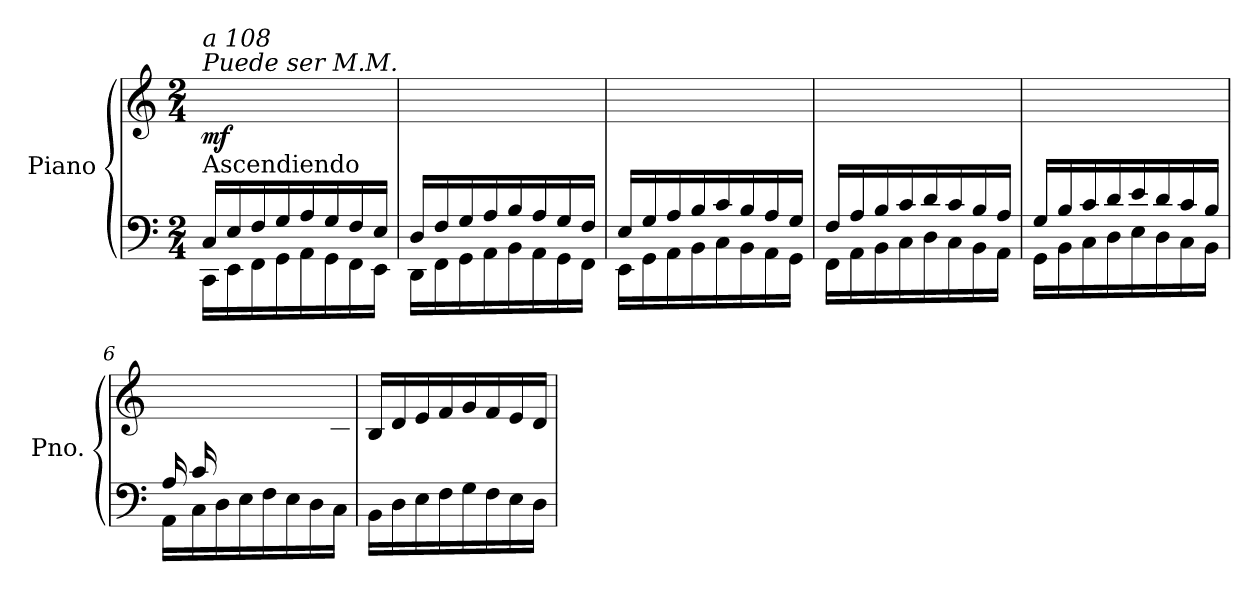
**kern	**kern	**dynam
*part1	*part1	*part1
*staff2	*staff1	*staff1/2
*I"Piano	*	*
*I'Pno.	*	*
*clefF4	*clefG2	*
*k[]	*k[]	*
*M2/4	*M2/4	*
*MM50	*MM50	*
=1	=1	=1
*^	*	*
!	!	!LO:TX:a:i:t=Puede ser M.M.	!
!	!	!LO:TX:a:i:t=a 108	!
!	!	!LO:TX:b:t=Ascendiendo	!
!	!	!	!LO:DY:b
16C/LL	16CC\LL	2ryy	mf
16E/	16EE\	.	.
16F/	16FF\	.	.
16G/	16GG\	.	.
16A/	16AA\	.	.
16G/	16GG\	.	.
16F/	16FF\	.	.
16E/JJ	16EE\JJ	.	.
=2	=2	=2	=2
16D/LL	16DD\LL	2ryy	.
16F/	16FF\	.	.
16G/	16GG\	.	.
16A/	16AA\	.	.
16B/	16BB\	.	.
16A/	16AA\	.	.
16G/	16GG\	.	.
16F/JJ	16FF\JJ	.	.
=3	=3	=3	=3
16E/LL	16EE\LL	2ryy	.
16G/	16GG\	.	.
16A/	16AA\	.	.
16B/	16BB\	.	.
16c/	16C\	.	.
16B/	16BB\	.	.
16A/	16AA\	.	.
16G/JJ	16GG\JJ	.	.
=4	=4	=4	=4
16F/LL	16FF\LL	2ryy	.
16A/	16AA\	.	.
16B/	16BB\	.	.
16c/	16C\	.	.
16d/	16D\	.	.
16c/	16C\	.	.
16B/	16BB\	.	.
16A/JJ	16AA\JJ	.	.
=5	=5	=5	=5
16G/LL	16GG\LL	2ryy	.
16B/	16BB\	.	.
16c/	16C\	.	.
16d/	16D\	.	.
16e/	16E\	.	.
16d/	16D\	.	.
16c/	16C\	.	.
16B/JJ	16BB\JJ	.	.
!!LO:LB:g=z
=6	=6	=6	=6
16A/LL	16AA\LL	8ryy	.
16c/	16C\	.	.
4.ryy	16D\	16d/	.
.	16E\	16e/	.
.	16F\	16f/	.
.	16E\	16e/	.
.	16D\	16d/	.
.	16C\JJ	16c/JJ	.
*v	*v	*	*
=7	=7	=7
16BB\LL	16B/LL	.
16D\	16d/	.
16E\	16e/	.
16F\	16f/	.
16G\	16g/	.
16F\	16f/	.
16E\	16e/	.
16D\JJ	16d/JJ	.
=	=	=
*-	*-	*-
